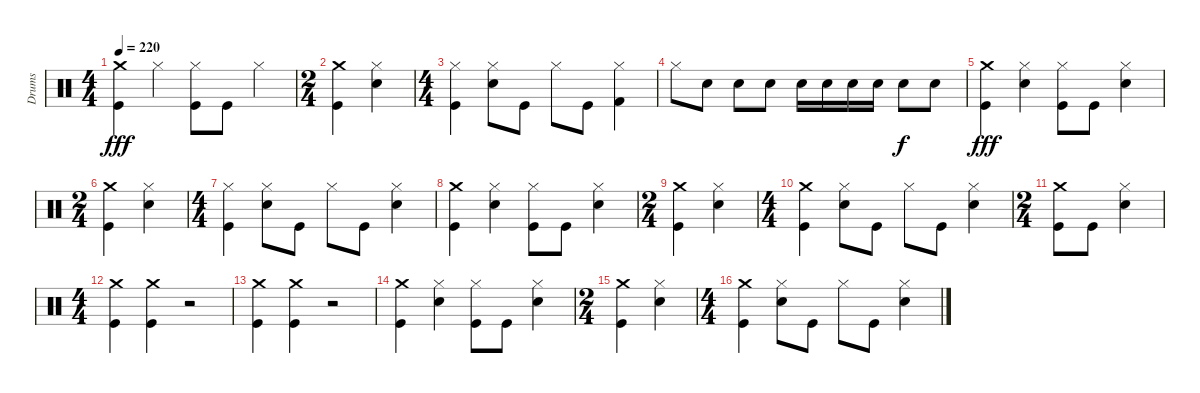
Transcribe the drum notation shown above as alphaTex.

\track ("Drums" "Drums") {instrument percussion}
\staff {score}
\articulation defaults
\ts (4 4)
\tempo 220
\clef neutral
\ks c
("Kick (hit)" "Crash medium (hit)").4{dy fff} "Hi-Hat (closed)".4 ("Hi-Hat (closed)" "Kick (hit)").8 "Kick (hit)".8 "Hi-Hat (closed)".4 |
\ts (2 4)
("Kick (hit)" "Crash medium (hit)").4 ("Snare (hit) 2" "Hi-Hat (closed)").4 |
\ts (4 4)
("Kick (hit)" "Hi-Hat (closed)").4 ("Snare (hit) 2" "Hi-Hat (closed)").8 "Kick (hit)".8 "Hi-Hat (closed)".8 "Kick (hit)".8 ("Kick (hit) 2" "Hi-Hat (closed)").4 |
"Hi-Hat (closed)".8 "Snare (hit) 2".8 "Snare (hit) 2".8 "Snare (hit) 2".8 "Snare (hit) 2".16 "Snare (hit) 2".16 "Snare (hit) 2".16 "Snare (hit) 2".16 "Snare (hit) 2".8{dy f} "Snare (hit) 2".8 |
("Crash medium (hit)" "Kick (hit)").4{dy fff} ("Hi-Hat (closed)" "Snare (hit) 2").4 ("Hi-Hat (closed)" "Kick (hit)").8 "Kick (hit)".8 ("Snare (hit) 2" "Hi-Hat (closed)").4 |
\ts (2 4)
("Kick (hit)" "Crash medium (hit)").4 ("Snare (hit) 2" "Hi-Hat (closed)").4 |
\ts (4 4)
("Kick (hit)" "Hi-Hat (closed)").4 ("Hi-Hat (closed)" "Snare (hit) 2").8 "Kick (hit)".8 "Hi-Hat (closed)".8 "Kick (hit)".8 ("Snare (hit) 2" "Hi-Hat (closed)").4 |
("Kick (hit)" "Crash medium (hit)").4 ("Snare (hit) 2" "Hi-Hat (closed)").4 ("Kick (hit)" "Hi-Hat (closed)").8 "Kick (hit)".8 ("Snare (hit) 2" "Hi-Hat (closed)").4 |
\ts (2 4)
("Kick (hit)" "Crash medium (hit)").4 ("Snare (hit) 2" "Hi-Hat (closed)").4 |
\ts (4 4)
("Kick (hit)" "Crash medium (hit)").4 ("Snare (hit) 2" "Hi-Hat (closed)").8 "Kick (hit)".8 "Hi-Hat (closed)".8 "Kick (hit)".8 ("Hi-Hat (closed)" "Snare (hit) 2").4 |
\ts (2 4)
("Kick (hit)" "Crash medium (hit)").8 "Kick (hit)".8 ("Snare (hit) 2" "Hi-Hat (closed)").4 |
\ts (4 4)
("Kick (hit)" "Crash medium (hit)").4 ("Kick (hit)" "Crash medium (hit)").4 r.2 |
("Kick (hit)" "Crash medium (hit)").4 ("Crash medium (hit)" "Kick (hit)").4 r.2 |
("Kick (hit)" "Crash medium (hit)").4 ("Snare (hit) 2" "Hi-Hat (closed)").4 ("Kick (hit)" "Hi-Hat (closed)").8 "Kick (hit)".8 ("Snare (hit) 2" "Hi-Hat (closed)").4 |
\ts (2 4)
("Kick (hit)" "Crash medium (hit)").4 ("Hi-Hat (closed)" "Snare (hit) 2").4 |
\ts (4 4)
("Kick (hit)" "Crash medium (hit)").4 ("Snare (hit) 2" "Hi-Hat (closed)").8 "Kick (hit)".8 "Hi-Hat (closed)".8 "Kick (hit)".8 ("Snare (hit) 2" "Hi-Hat (closed)").4
